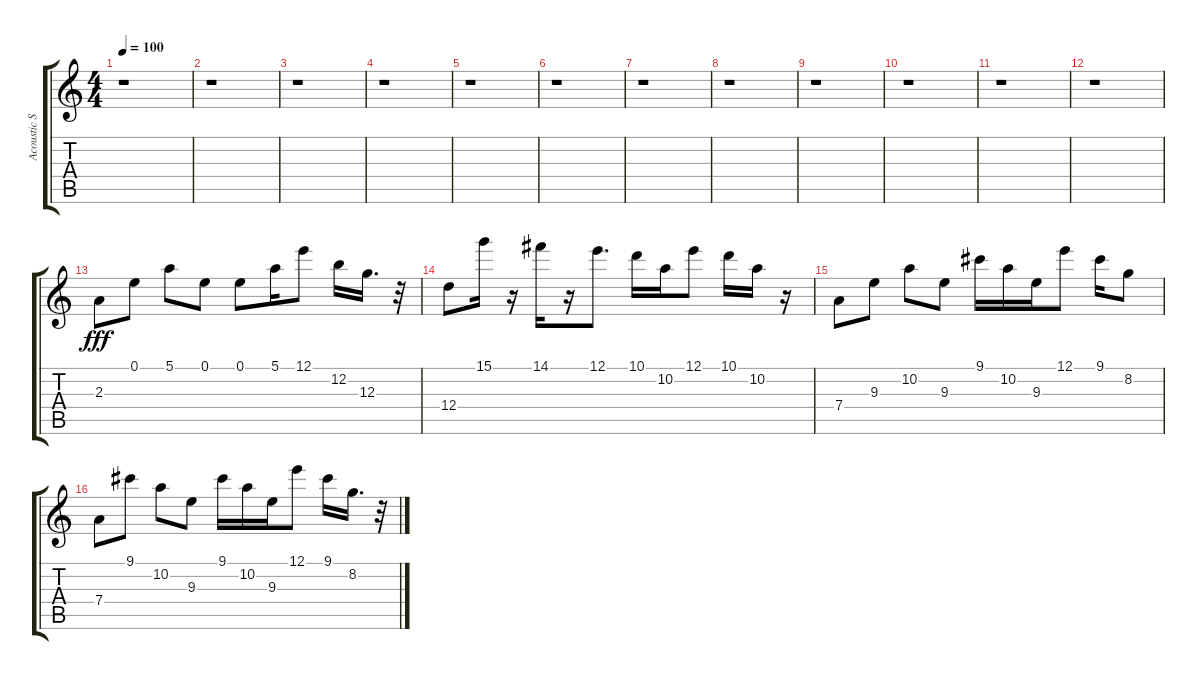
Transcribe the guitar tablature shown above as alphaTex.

\track ("Acoustic Steel (dbl)" "Acoustic S") {instrument acousticguitarsteel}
\staff {score tabs}
\tuning (E4 B3 G3 D3 A2 E2) {hide}
\ts (4 4)
\tempo 100
\clef g2
\ks c
r.1{dy fff} |
r.1 |
r.1 |
r.1 |
r.1 |
r.1 |
r.1 |
r.1 |
r.1 |
r.1 |
r.1 |
r.1 |
2.3.8{balance 0} 0.1.8 5.1.8 0.1.8 0.1.8 5.1.16 12.1.8 12.2.16 12.3.16{d} r.32 |
12.4.8 15.1.16 r.16 14.1.16 r.16 12.1.8{d} 10.1.16 10.2.16 12.1.8 10.1.16 10.2.16 r.16 |
7.4.8 9.3.8 10.2.8 9.3.8 9.1.16 10.2.16 9.3.16 12.1.8 9.1.16 8.2.8 |
7.4.8 9.1.8 10.2.8 9.3.8 9.1.16 10.2.16 9.3.16 12.1.8 9.1.16 8.2.16{d} r.32
